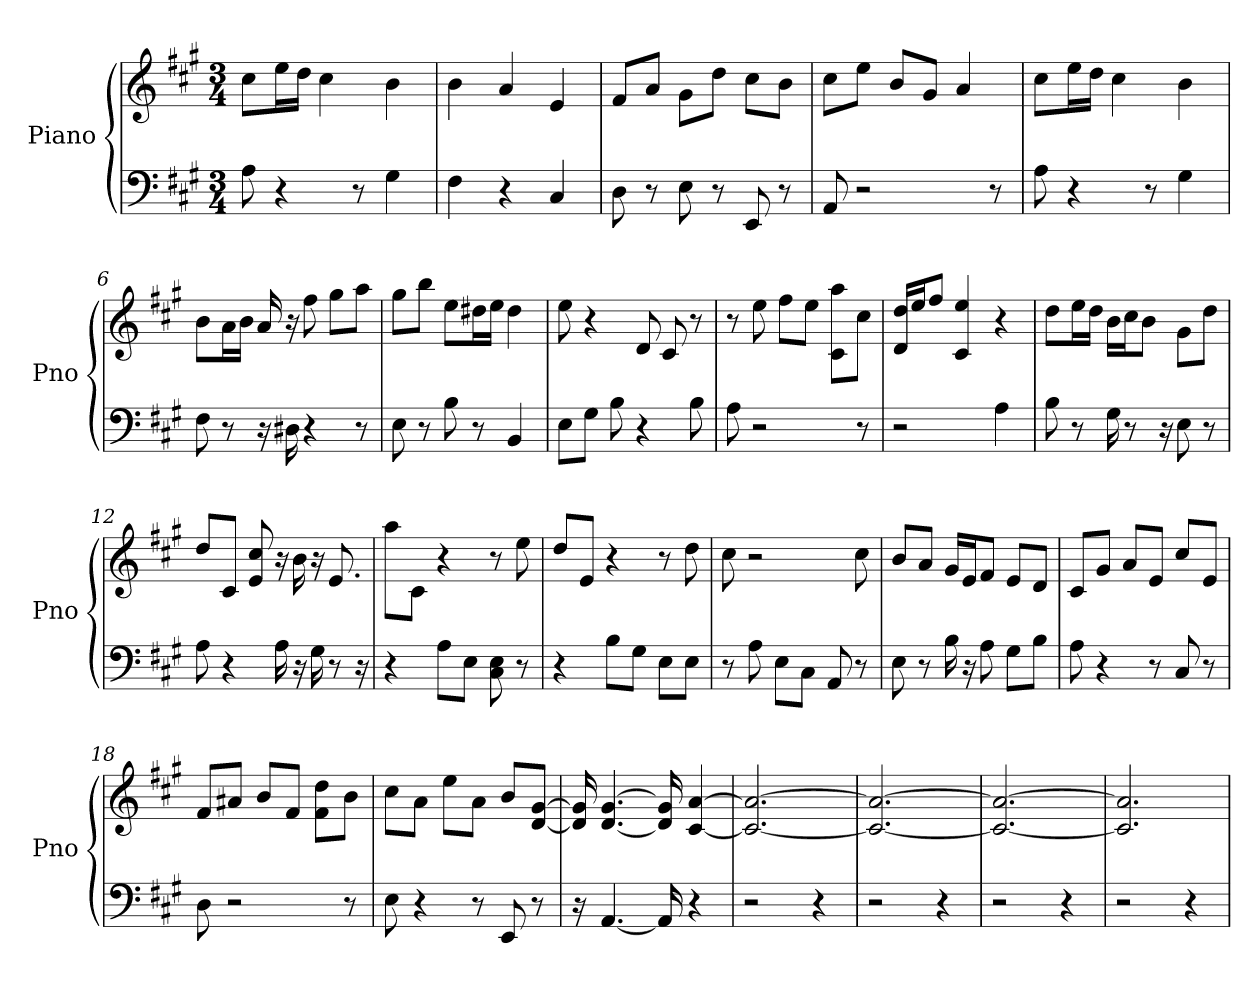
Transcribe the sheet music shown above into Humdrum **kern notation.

**kern	**kern
*part1	*part1
*staff2	*staff1
*I"Piano	*
*I'Pno	*
*clefF4	*clefG2
*k[f#c#g#]	*k[f#c#g#]
*A:	*A:
*M3/4	*M3/4
*MM91	*MM91
=1	=1
8A	8cc#\L
4r	16ee\L
.	16dd\JJ
.	4cc#
8r	.
4G#	4b
=2	=2
4F#	4b
4r	4a
4C#	4e
=3	=3
8D	8f#/L
8r	8a/J
8E	8g#\L
8r	8dd\J
8EE	8cc#\L
8r	8b\J
=4	=4
8AA	8cc#\L
2r	8ee\J
.	8b/L
.	8g#/J
.	4a
8r	.
=5	=5
8A	8cc#\L
4r	16ee\L
.	16dd\JJ
.	4cc#
8r	.
4G#	4b
=6	=6
8F#	8b\L
8r	16a\L
.	16b\JJ
16r	16a
16D#	16r
4r	8ff#
.	8gg#\L
8r	8aa\J
=7	=7
8E	8gg#\L
8r	8bb\J
8B	8ee\L
8r	16dd#\L
.	16ee\JJ
4BB	4dd#
=8	=8
8E\L	8ee
8G#\J	4r
8B	.
4r	8d
.	8c#
8B	8r
=9	=9
8A	8r
2r	8ee
.	8ff#\L
.	8ee\J
.	8aa\ 8c#\L
8r	8cc#\J
=10	=10
2r	16d/ 16dd/LL
.	16ee/J
.	8ff#/J
.	4c# 4ee
4A	4r
=11	=11
8B	8dd\L
8r	16ee\L
.	16dd\JJ
16G#	16b\LL
8r	16cc#\J
.	8b\J
16r	.
8E	8g#\L
8r	8dd\J
=12	=12
8A	8dd/L
4r	8c#/J
.	8cc# 8e
16A	16r
16r	16b
16G#	16r
8r	8.e
16r	.
=13	=13
4r	8aa\L
.	8c#\J
8A\L	4r
8E\J	.
8C# 8E	8r
8r	8ee
=14	=14
4r	8dd/L
.	8e/J
8B\L	4r
8G#\J	.
8E\L	8r
8E\J	8dd
=15	=15
8r	8cc#
8A	2r
8E\L	.
8C#\J	.
8AA	.
8r	8cc#
=16	=16
8E	8b/L
8r	8a/J
16B	16g#/LL
16r	16e/J
8A	8f#/J
8G#\L	8e/L
8B\J	8d/J
=17	=17
8A	8c#/L
4r	8g#/J
.	8a/L
8r	8e/J
8C#	8cc#/L
8r	8e/J
=18	=18
8D	8f#/L
2r	8a#/J
.	8b/L
.	8f#/J
.	8dd\ 8f#\L
8r	8b\J
=19	=19
8E	8cc#\L
4r	8a\J
.	8ee\L
8r	8a\J
8EE	8b/L
8r	[8d/ [8g#/J
=20	=20
16r	16d] 16g#]
[4.AA	[4.g# [4.d
16AA]	16g#] 16d]
4r	[4a [4c#
=21	=21
2r	2.a_ 2.c#_
4r	.
=22	=22
2r	2.a_ 2.c#_
4r	.
=23	=23
2r	2.a_ 2.c#_
4r	.
=24	=24
2r	2.a] 2.c#]
4r	.
=	=
*-	*-
